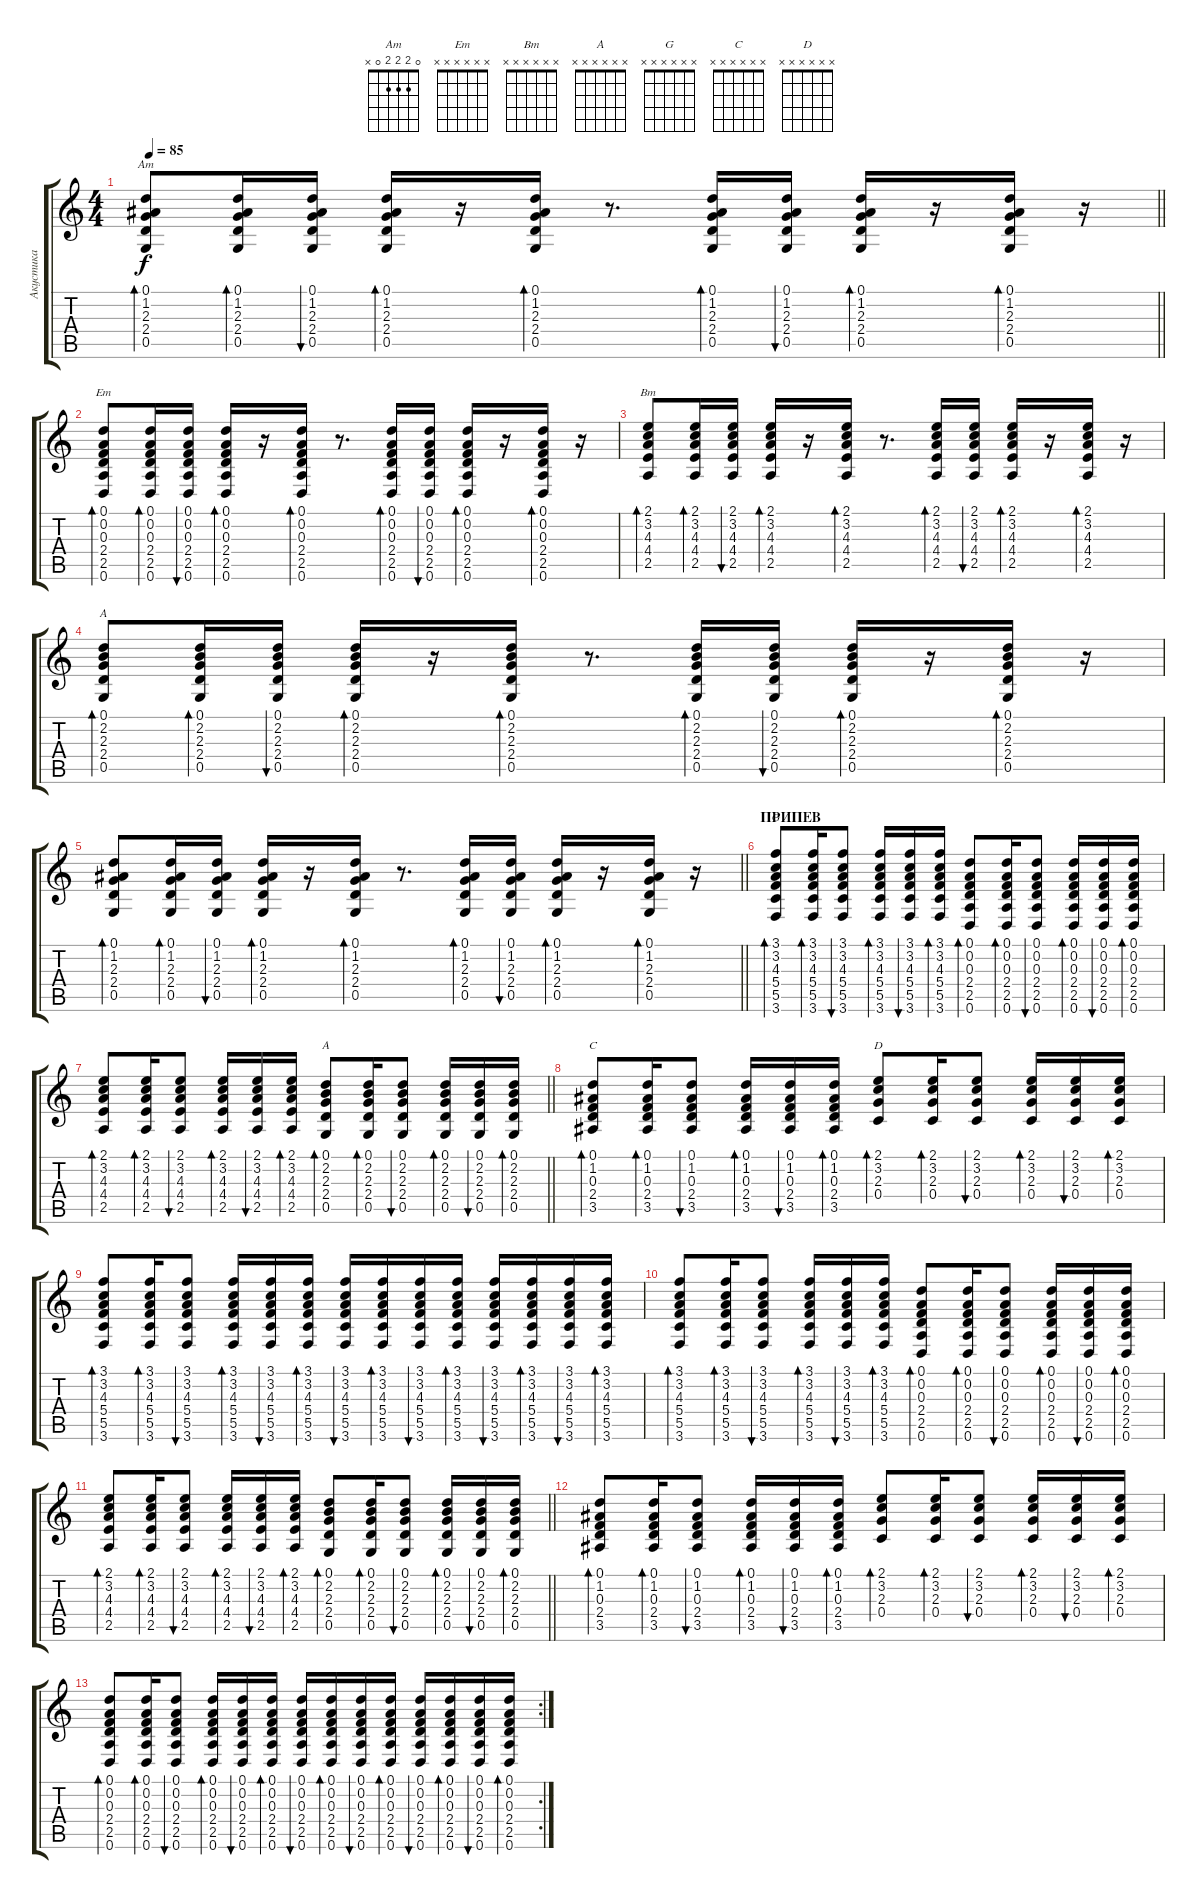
\track ("Акустика" "Акустика") {instrument acousticguitarnylon}
\staff {score tabs}
\tuning (D4 A3 F3 C3 G2 D2) {hide}
\chord ("Am" 0 2 2 2 0 x)
\chord ("Em" x x x x x x)
\chord ("Bm" x x x x x x)
\chord ("A" 0 2 2 2 0 x)
\chord ("G" x x x x x x)
\chord ("A" x x x x x x)
\chord ("C" x x x x x x)
\chord ("D" x x x x x x)
\ts (4 4)
\tempo 85
\clef g2
\barLineRight lightlight
\ks c
(0.1 1.2 2.3 2.4 0.5).8{bd 60 ch "Am" dy f} (0.1 1.2 2.3 2.4 0.5).16{bd 60} (0.1 1.2 2.3 2.4 0.5).16{bu 60} (0.1 1.2 2.3 2.4 0.5).16{bd 60} r.16 (0.1 1.2 2.3 2.4 0.5).16{bd 60} r.8{d} (0.1 1.2 2.3 2.4 0.5).16{bd 60} (0.1 1.2 2.3 2.4 0.5).16{bu 60} (0.1 1.2 2.3 2.4 0.5).16{bd 60} r.16 (0.1 1.2 2.3 2.4 0.5).16{bd 60} r.16 |
(0.1 0.2 0.3 2.4 2.5 0.6).8{bd 60 ch "Em"} (0.1 0.2 0.3 2.4 2.5 0.6).16{bd 60} (0.1 0.2 0.3 2.4 2.5 0.6).16{bu 60} (0.1 0.2 0.3 2.4 2.5 0.6).16{bd 60} r.16 (0.1 0.2 0.3 2.4 2.5 0.6).16{bd 60} r.8{d} (0.1 0.2 0.3 2.4 2.5 0.6).16{bd 60} (0.1 0.2 0.3 2.4 2.5 0.6).16{bu 60} (0.1 0.2 0.3 2.4 2.5 0.6).16{bd 60} r.16 (0.1 0.2 0.3 2.4 2.5 0.6).16{bd 60} r.16 |
(2.1 3.2 4.3 4.4 2.5).8{bd 60 ch "Bm"} (2.1 3.2 4.3 4.4 2.5).16{bd 60} (2.1 3.2 4.3 4.4 2.5).16{bu 60} (2.1 3.2 4.3 4.4 2.5).16{bd 60} r.16 (2.1 3.2 4.3 4.4 2.5).16{bd 60} r.8{d} (2.1 3.2 4.3 4.4 2.5).16{bd 60} (2.1 3.2 4.3 4.4 2.5).16{bu 60} (2.1 3.2 4.3 4.4 2.5).16{bd 60} r.16 (2.1 3.2 4.3 4.4 2.5).16{bd 60} r.16 |
(0.1 2.2 2.3 2.4 0.5).8{bd 60 ch "A"} (0.1 2.2 2.3 2.4 0.5).16{bd 60} (0.1 2.2 2.3 2.4 0.5).16{bu 60} (0.1 2.2 2.3 2.4 0.5).16{bd 60} r.16 (0.1 2.2 2.3 2.4 0.5).16{bd 60} r.8{d} (0.1 2.2 2.3 2.4 0.5).16{bd 60} (0.1 2.2 2.3 2.4 0.5).16{bu 60} (0.1 2.2 2.3 2.4 0.5).16{bd 60} r.16 (0.1 2.2 2.3 2.4 0.5).16{bd 60} r.16 |
\barLineRight lightlight
(0.1 1.2 2.3 2.4 0.5).8{bd 60} (0.1 1.2 2.3 2.4 0.5).16{bd 60} (0.1 1.2 2.3 2.4 0.5).16{bu 60} (0.1 1.2 2.3 2.4 0.5).16{bd 60} r.16 (0.1 1.2 2.3 2.4 0.5).16{bd 60} r.8{d} (0.1 1.2 2.3 2.4 0.5).16{bd 60} (0.1 1.2 2.3 2.4 0.5).16{bu 60} (0.1 1.2 2.3 2.4 0.5).16{bd 60} r.16 (0.1 1.2 2.3 2.4 0.5).16{bd 60} r.16 |
\section ("" "ПРИПЕВ")
(3.1 3.2 4.3 5.4 5.5 3.6).8{bd 60 ch "G"} (3.1 3.2 4.3 5.4 5.5 3.6).16{bd 60} (3.1 3.2 4.3 5.4 5.5 3.6).8{bu 60} (3.1 3.2 4.3 5.4 5.5 3.6).16{bd 60} (3.1 3.2 4.3 5.4 5.5 3.6).16{bu 60} (3.1 3.2 4.3 5.4 5.5 3.6).16{bd 60} (0.1 0.2 0.3 2.4 2.5 0.6).8{bd 60} (0.1 0.2 0.3 2.4 2.5 0.6).16{bd 60} (0.1 0.2 0.3 2.4 2.5 0.6).8{bu 60} (0.1 0.2 0.3 2.4 2.5 0.6).16{bd 60} (0.1 0.2 0.3 2.4 2.5 0.6).16{bu 60} (0.1 0.2 0.3 2.4 2.5 0.6).16{bd 60} |
\barLineRight lightlight
(2.1 3.2 4.3 4.4 2.5).8{bd 60} (2.1 3.2 4.3 4.4 2.5).16{bd 60} (2.1 3.2 4.3 4.4 2.5).8{bu 60} (2.1 3.2 4.3 4.4 2.5).16{bd 60} (2.1 3.2 4.3 4.4 2.5).16{bu 60} (2.1 3.2 4.3 4.4 2.5).16{bd 60} (0.1 2.2 2.3 2.4 0.5).8{bd 60 ch "A"} (0.1 2.2 2.3 2.4 0.5).16{bd 60} (0.1 2.2 2.3 2.4 0.5).8{bu 60} (0.1 2.2 2.3 2.4 0.5).16{bd 60} (0.1 2.2 2.3 2.4 0.5).16{bu 60} (0.1 2.2 2.3 2.4 0.5).16{bd 60} |
(0.1 1.2 0.3 2.4 3.5).8{bd 60 ch "C"} (0.1 1.2 0.3 2.4 3.5).16{bd 60} (0.1 1.2 0.3 2.4 3.5).8{bu 60} (0.1 1.2 0.3 2.4 3.5).16{bd 60} (0.1 1.2 0.3 2.4 3.5).16{bu 60} (0.1 1.2 0.3 2.4 3.5).16{bd 60} (2.1 3.2 2.3 0.4).8{bd 60 ch "D"} (2.1 3.2 2.3 0.4).16{bd 60} (2.1 3.2 2.3 0.4).8{bu 60} (2.1 3.2 2.3 0.4).16{bd 60} (2.1 3.2 2.3 0.4).16{bu 60} (2.1 3.2 2.3 0.4).16{bd 60} |
(3.1 3.2 4.3 5.4 5.5 3.6).8{bd 60} (3.1 3.2 4.3 5.4 5.5 3.6).16{bd 60} (3.1 3.2 4.3 5.4 5.5 3.6).8{bu 60} (3.1 3.2 4.3 5.4 5.5 3.6).16{bd 60} (3.1 3.2 4.3 5.4 5.5 3.6).16{bu 60} (3.1 3.2 4.3 5.4 5.5 3.6).16{bd 60} (3.1 3.2 4.3 5.4 5.5 3.6).16{bu 60} (3.1 3.2 4.3 5.4 5.5 3.6).16{bd 60} (3.1 3.2 4.3 5.4 5.5 3.6).16{bu 60} (3.1 3.2 4.3 5.4 5.5 3.6).16{bd 60} (3.1 3.2 4.3 5.4 5.5 3.6).16{bu 60} (3.1 3.2 4.3 5.4 5.5 3.6).16{bd 60} (3.1 3.2 4.3 5.4 5.5 3.6).16{bu 60} (3.1 3.2 4.3 5.4 5.5 3.6).16{bd 60} |
(3.1 3.2 4.3 5.4 5.5 3.6).8{bd 60} (3.1 3.2 4.3 5.4 5.5 3.6).16{bd 60} (3.1 3.2 4.3 5.4 5.5 3.6).8{bu 60} (3.1 3.2 4.3 5.4 5.5 3.6).16{bd 60} (3.1 3.2 4.3 5.4 5.5 3.6).16{bu 60} (3.1 3.2 4.3 5.4 5.5 3.6).16{bd 60} (0.1 0.2 0.3 2.4 2.5 0.6).8{bd 60} (0.1 0.2 0.3 2.4 2.5 0.6).16{bd 60} (0.1 0.2 0.3 2.4 2.5 0.6).8{bu 60} (0.1 0.2 0.3 2.4 2.5 0.6).16{bd 60} (0.1 0.2 0.3 2.4 2.5 0.6).16{bu 60} (0.1 0.2 0.3 2.4 2.5 0.6).16{bd 60} |
\barLineRight lightlight
(2.1 3.2 4.3 4.4 2.5).8{bd 60} (2.1 3.2 4.3 4.4 2.5).16{bd 60} (2.1 3.2 4.3 4.4 2.5).8{bu 60} (2.1 3.2 4.3 4.4 2.5).16{bd 60} (2.1 3.2 4.3 4.4 2.5).16{bu 60} (2.1 3.2 4.3 4.4 2.5).16{bd 60} (0.1 2.2 2.3 2.4 0.5).8{bd 60} (0.1 2.2 2.3 2.4 0.5).16{bd 60} (0.1 2.2 2.3 2.4 0.5).8{bu 60} (0.1 2.2 2.3 2.4 0.5).16{bd 60} (0.1 2.2 2.3 2.4 0.5).16{bu 60} (0.1 2.2 2.3 2.4 0.5).16{bd 60} |
(0.1 1.2 0.3 2.4 3.5).8{bd 60} (0.1 1.2 0.3 2.4 3.5).16{bd 60} (0.1 1.2 0.3 2.4 3.5).8{bu 60} (0.1 1.2 0.3 2.4 3.5).16{bd 60} (0.1 1.2 0.3 2.4 3.5).16{bu 60} (0.1 1.2 0.3 2.4 3.5).16{bd 60} (2.1 3.2 2.3 0.4).8{bd 60} (2.1 3.2 2.3 0.4).16{bd 60} (2.1 3.2 2.3 0.4).8{bu 60} (2.1 3.2 2.3 0.4).16{bd 60} (2.1 3.2 2.3 0.4).16{bu 60} (2.1 3.2 2.3 0.4).16{bd 60} |
\rc 2
(0.1 0.2 0.3 2.4 2.5 0.6).8{bd 60} (0.1 0.2 0.3 2.4 2.5 0.6).16{bd 60} (0.1 0.2 0.3 2.4 2.5 0.6).8{bu 60} (0.1 0.2 0.3 2.4 2.5 0.6).16{bd 60} (0.1 0.2 0.3 2.4 2.5 0.6).16{bu 60} (0.1 0.2 0.3 2.4 2.5 0.6).16{bd 60} (0.1 0.2 0.3 2.4 2.5 0.6).16{bu 60} (0.1 0.2 0.3 2.4 2.5 0.6).16{bd 60} (0.1 0.2 0.3 2.4 2.5 0.6).16{bu 60} (0.1 0.2 0.3 2.4 2.5 0.6).16{bd 60} (0.1 0.2 0.3 2.4 2.5 0.6).16{bu 60} (0.1 0.2 0.3 2.4 2.5 0.6).16{bd 60} (0.1 0.2 0.3 2.4 2.5 0.6).16{bu 60} (0.1 0.2 0.3 2.4 2.5 0.6).16{bd 60}
